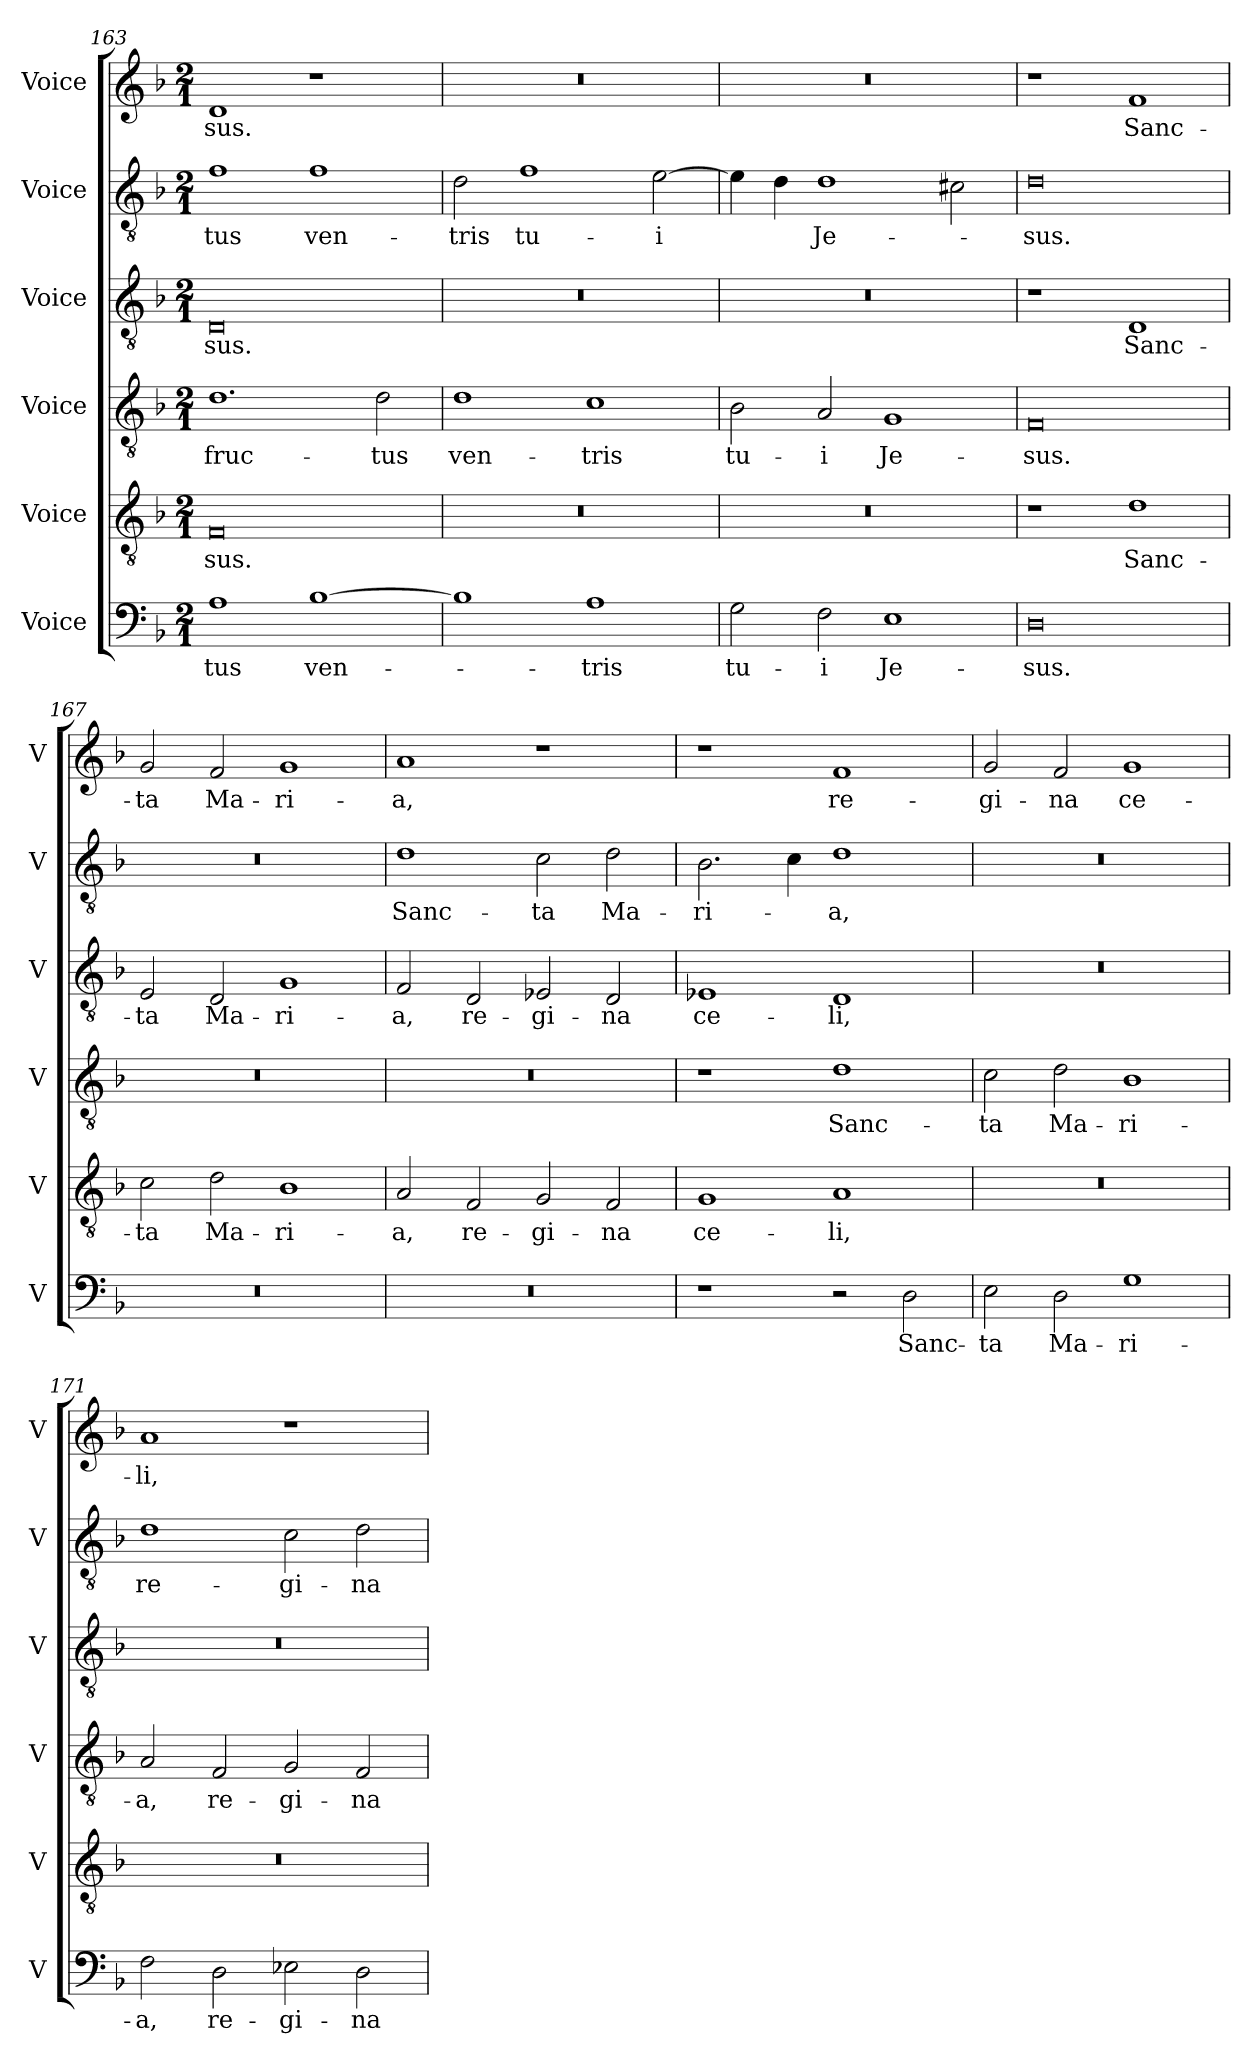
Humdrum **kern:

**kern	**text	**kern	**text	**kern	**text	**kern	**text	**kern	**text	**kern	**text
*part6	*part6	*part5	*part5	*part4	*part4	*part3	*part3	*part2	*part2	*part1	*part1
*staff6	*staff6	*staff5	*staff5	*staff4	*staff4	*staff3	*staff3	*staff2	*staff2	*staff1	*staff1
*I"Voice	*	*I"Voice	*	*I"Voice	*	*I"Voice	*	*I"Voice	*	*I"Voice	*
*I'V	*	*I'V	*	*I'V	*	*I'V	*	*I'V	*	*I'V	*
*clefF4	*	*clefGv2	*	*clefGv2	*	*clefGv2	*	*clefGv2	*	*clefG2	*
*k[b-]	*	*k[b-]	*	*k[b-]	*	*k[b-]	*	*k[b-]	*	*k[b-]	*
*M2/1	*	*M2/1	*	*M2/1	*	*M2/1	*	*M2/1	*	*M2/1	*
=163	=163	=163	=163	=163	=163	=163	=163	=163	=163	=163	=163
!	!LO:LY:b	!	!LO:LY:b	!	!LO:LY:b	!	!LO:LY:b	!	!LO:LY:b	!	!LO:LY:b
1A	-tus	0F	-sus.	1.d	fruc-	0D	-sus.	1f	-tus	1d	-sus.
!	!LO:LY:b	!	!	!	!	!	!	!	!LO:LY:b	!	!
[1B-	ven-	.	.	.	.	.	.	1f	ven-	1r	.
!	!	!	!	!	!LO:LY:b	!	!	!	!	!	!
.	.	.	.	2d\	-tus	.	.	.	.	.	.
=164	=164	=164	=164	=164	=164	=164	=164	=164	=164	=164	=164
!	!	!	!	!	!LO:LY:b	!	!	!	!LO:LY:b	!	!
1B-]	.	0r	.	1d	ven-	0r	.	2d\	-tris	0r	.
!	!	!	!	!	!	!	!	!	!LO:LY:b	!	!
.	.	.	.	.	.	.	.	1f	tu-	.	.
!	!LO:LY:b	!	!	!	!LO:LY:b	!	!	!	!	!	!
1A	-tris	.	.	1c	-tris	.	.	.	.	.	.
!	!	!	!	!	!	!	!	!	!LO:LY:b	!	!
.	.	.	.	.	.	.	.	[2e\	-i	.	.
=165	=165	=165	=165	=165	=165	=165	=165	=165	=165	=165	=165
!	!LO:LY:b	!	!	!	!LO:LY:b	!	!	!	!	!	!
2G\	tu-	0r	.	2B-\	tu-	0r	.	4e\]	.	0r	.
.	.	.	.	.	.	.	.	4d\	.	.	.
!	!LO:LY:b	!	!	!	!LO:LY:b	!	!	!	!LO:LY:b	!	!
2F\	-i	.	.	2A/	-i	.	.	1d	Je-	.	.
!	!LO:LY:b	!	!	!	!LO:LY:b	!	!	!	!	!	!
1E	Je-	.	.	1G	Je-	.	.	.	.	.	.
.	.	.	.	.	.	.	.	2c#X\	.	.	.
!!LO:PB:g=z
=166	=166	=166	=166	=166	=166	=166	=166	=166	=166	=166	=166
!	!LO:LY:b	!	!	!	!LO:LY:b	!	!	!	!LO:LY:b	!	!
0D	-sus.	1r	.	0F	-sus.	1r	.	0d	-sus.	1r	.
!	!	!	!LO:LY:b	!	!	!	!LO:LY:b	!	!	!	!LO:LY:b
.	.	1d	Sanc-	.	.	1D	Sanc-	.	.	1f	Sanc-
=167	=167	=167	=167	=167	=167	=167	=167	=167	=167	=167	=167
!	!	!	!LO:LY:b	!	!	!	!LO:LY:b	!	!	!	!LO:LY:b
0r	.	2c\	-ta	0r	.	2E/	-ta	0r	.	2g/	-ta
!	!	!	!LO:LY:b	!	!	!	!LO:LY:b	!	!	!	!LO:LY:b
.	.	2d\	Ma-	.	.	2D/	Ma-	.	.	2f/	Ma-
!	!	!	!LO:LY:b	!	!	!	!LO:LY:b	!	!	!	!LO:LY:b
.	.	1B-	-ri-	.	.	1G	-ri-	.	.	1g	-ri-
=168	=168	=168	=168	=168	=168	=168	=168	=168	=168	=168	=168
!	!	!	!LO:LY:b	!	!	!	!LO:LY:b	!	!LO:LY:b	!	!LO:LY:b
0r	.	2A/	-a,	0r	.	2F/	-a,	1d	Sanc-	1a	-a,
!	!	!	!LO:LY:b	!	!	!	!LO:LY:b	!	!	!	!
.	.	2F/	re-	.	.	2D/	re-	.	.	.	.
!	!	!	!LO:LY:b	!	!	!	!LO:LY:b	!	!LO:LY:b	!	!
.	.	2G/	-gi-	.	.	2E-X/	-gi-	2c\	-ta	1r	.
!	!	!	!LO:LY:b	!	!	!	!LO:LY:b	!	!LO:LY:b	!	!
.	.	2F/	-na	.	.	2D/	-na	2d\	Ma-	.	.
=169	=169	=169	=169	=169	=169	=169	=169	=169	=169	=169	=169
!	!	!	!LO:LY:b	!	!	!	!LO:LY:b	!	!LO:LY:b	!	!
1r	.	1G	ce-	1r	.	1E-X	ce-	2.B-\	-ri-	1r	.
.	.	.	.	.	.	.	.	4c\	.	.	.
!	!	!	!LO:LY:b	!	!LO:LY:b	!	!LO:LY:b	!	!LO:LY:b	!	!LO:LY:b
2r	.	1A	-li,	1d	Sanc-	1D	-li,	1d	-a,	1f	re-
!	!LO:LY:b	!	!	!	!	!	!	!	!	!	!
2D\	Sanc-	.	.	.	.	.	.	.	.	.	.
!!LO:LB:g=z
=170	=170	=170	=170	=170	=170	=170	=170	=170	=170	=170	=170
!	!LO:LY:b	!	!	!	!LO:LY:b	!	!	!	!	!	!LO:LY:b
2E\	-ta	0r	.	2c\	-ta	0r	.	0r	.	2g/	-gi-
!	!LO:LY:b	!	!	!	!LO:LY:b	!	!	!	!	!	!LO:LY:b
2D\	Ma-	.	.	2d\	Ma-	.	.	.	.	2f/	-na
!	!LO:LY:b	!	!	!	!LO:LY:b	!	!	!	!	!	!LO:LY:b
1G	-ri-	.	.	1B-	-ri-	.	.	.	.	1g	ce-
=171	=171	=171	=171	=171	=171	=171	=171	=171	=171	=171	=171
!	!LO:LY:b	!	!	!	!LO:LY:b	!	!	!	!LO:LY:b	!	!LO:LY:b
2F\	-a,	0r	.	2A/	-a,	0r	.	1d	re-	1a	-li,
!	!LO:LY:b	!	!	!	!LO:LY:b	!	!	!	!	!	!
2D\	re-	.	.	2F/	re-	.	.	.	.	.	.
!	!LO:LY:b	!	!	!	!LO:LY:b	!	!	!	!LO:LY:b	!	!
2E-X\	-gi-	.	.	2G/	-gi-	.	.	2c\	-gi-	1r	.
!	!LO:LY:b	!	!	!	!LO:LY:b	!	!	!	!LO:LY:b	!	!
2D\	-na	.	.	2F/	-na	.	.	2d\	-na	.	.
=	=	=	=	=	=	=	=	=	=	=	=
*-	*-	*-	*-	*-	*-	*-	*-	*-	*-	*-	*-
